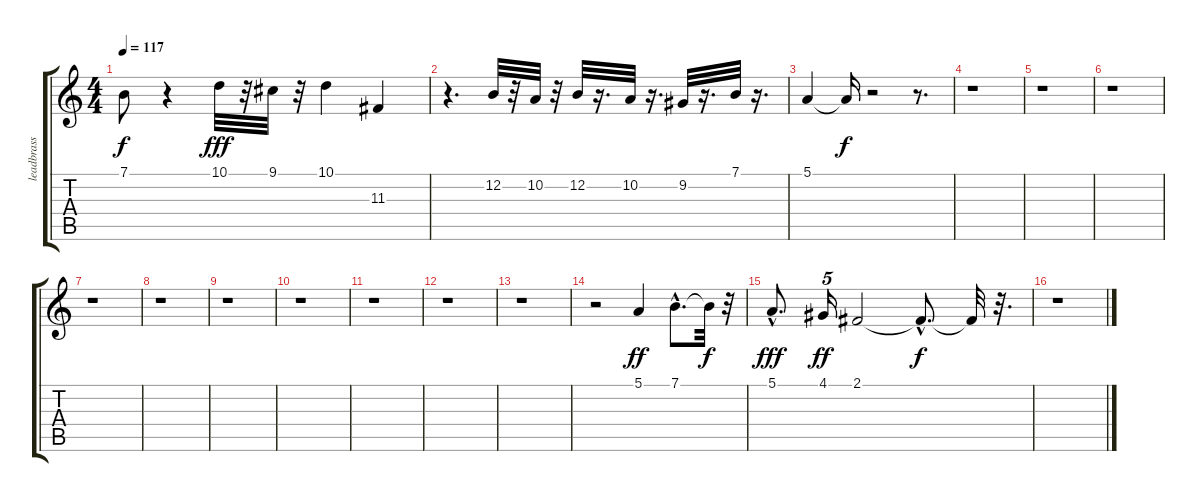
\track ("leadbrass" "leadbrass") {instrument synthbrass1}
\staff {score tabs}
\tuning (E4 B3 G3 D3 A2 E2) {hide}
\ts (4 4)
\tempo 117
\clef g2
\ks c
7.1{t}.8{dy f} r.4 10.1.32{dy fff} r.32 9.1.32 r.32 10.1.4 11.3.4 |
r.4{d} 12.2.32 r.32 10.2.32 r.32 12.2.32 r.16{d} 10.2.32 r.16{d} 9.2.32 r.16{d} 7.1.32 r.16{d} |
5.1.4 5.1{t}.16{dy f} r.2 r.8{d} |
r.1 |
r.1 |
r.1 |
r.1 |
r.1 |
r.1 |
r.1 |
r.1 |
r.1 |
r.1 |
r.2 5.1.4{dy ff} 7.1{hac}.8{d} 7.1{t}.32{dy f} r.32 |
5.1{hac}.8{d dy fff} 4.1.16{tu (5 4) dy ff} 2.1.2 2.1{hac t}.8{d dy f} 2.1{t}.32 r.32{d} |
r.1
